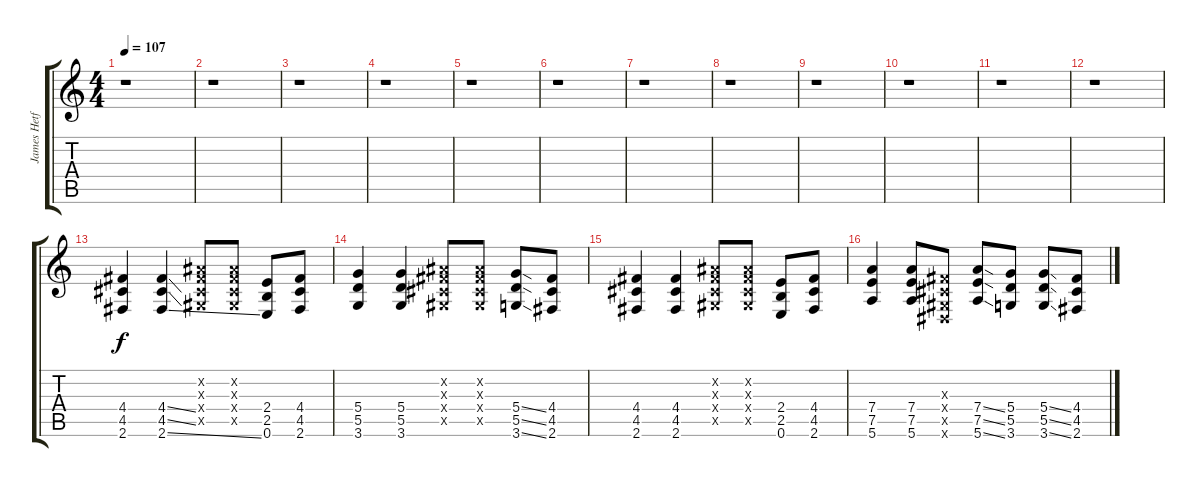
\track ("James Hetfield Rythm" "James Hetf") {instrument distortionguitar}
\staff {score tabs}
\tuning (E4 B3 G3 D3 A2 E2) {hide}
\ts (4 4)
\tempo 107
\clef g2
\ks c
r.1{dy f} |
r.1 |
r.1 |
r.1 |
r.1 |
r.1 |
r.1 |
r.1 |
r.1 |
r.1 |
r.1 |
r.1 |
(4.4 4.5 2.6).4 (4.4{ss} 4.5{ss} 2.6{ss}).4 (-1.2{x} -1.3{x} -1.4{x} -1.5{x}).8 (-1.2{x} -1.3{x} -1.4{x} -1.5{x}).8 (2.4 2.5 0.6).8 (4.4 4.5 2.6).8 |
(5.4 5.5 3.6).4 (5.4 5.5 3.6).4 (-1.2{x} -1.3{x} -1.4{x} -1.5{x}).8 (-1.2{x} -1.3{x} -1.4{x} -1.5{x}).8 (5.4{ss} 5.5{ss} 3.6{ss}).8 (4.4 4.5 2.6).8 |
(4.4 4.5 2.6).4 (4.4 4.5 2.6).4 (-1.2{x} -1.3{x} -1.4{x} -1.5{x}).8 (-1.2{x} -1.3{x} -1.4{x} -1.5{x}).8 (2.4 2.5 0.6).8 (4.4 4.5 2.6).8 |
(7.4 7.5 5.6).4 (7.4 7.5 5.6).8 (-1.3{x} -1.4{x} -1.5{x} -1.6{x}).8 (7.4{ss} 7.5{ss} 5.6{ss}).8 (5.4 5.5 3.6).8 (5.4{ss} 5.5{ss} 3.6{ss}).8 (4.4 4.5 2.6).8
